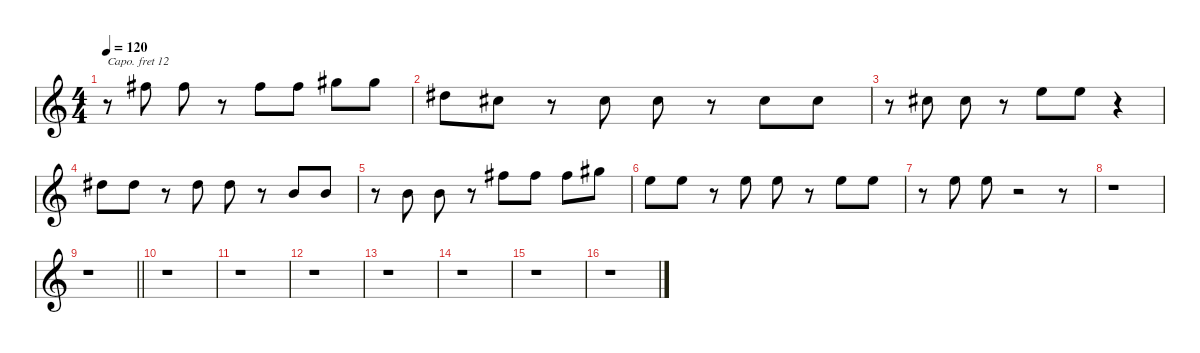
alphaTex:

\defaultSystemsLayout 4
\hideDynamics
\bracketExtendMode nobrackets
\singleTrackTrackNamePolicy hidden
\multiTrackTrackNamePolicy hidden
\firstSystemTrackNameMode fullname
\firstSystemTrackNameOrientation horizontal
\otherSystemsTrackNameOrientation horizontal
\track ("Synth 1/2" "pad.synth.") {instrument pad7halo}
\staff {score}
\capo 12
\tuning (Eb4 B3 Gb3 B2 Gb2 B1)
\ts (4 4)
\tempo 120
\clef g2
\ks c
r.8{dy f beam Down} 3.1{acc #}.8{beam Down} 3.1{acc #}.8{beam Down} r.8{beam Down} 3.1{acc #}.8{beam Down} 3.1{acc #}.8{beam Down} 5.1{acc #}.8{beam Down} 5.1{acc #}.8{beam Down} |
0.1{acc #}.8{beam Down} 2.2{acc #}.8{beam Down} r.8{beam Down} 2.2{acc #}.8{beam Down} 2.2{acc #}.8{beam Down} r.8{beam Down} 2.2{acc #}.8{beam Down} 2.2{acc #}.8{beam Down} |
r.8{beam Down} 2.2{acc #}.8{beam Down} 2.2{acc #}.8{beam Down} r.8{beam Down} 1.1.8{beam Down} 1.1.8{beam Down} r.4{beam Down} |
0.1{acc #}.8{beam Down} 0.1{acc #}.8{beam Down} r.8{beam Down} 0.1{acc #}.8{beam Down} 0.1{acc #}.8{beam Down} r.8{beam Down} 0.2.8{beam Up} 0.2.8{beam Up} |
r.8{beam Down} 0.2.8{beam Down} 0.2.8{beam Down} r.8{beam Down} 3.1{acc #}.8{beam Down} 3.1{acc #}.8{beam Down} 3.1{acc #}.8{beam Down} 5.1{acc #}.8{beam Down} |
5.2.8{beam Down} 5.2.8{beam Down} r.8{beam Down} 5.2.8{beam Down} 5.2.8{beam Down} r.8{beam Down} 5.2.8{beam Down} 5.2.8{beam Down} |
r.8{beam Down} 5.2.8{beam Down} 5.2.8{beam Down} r.2{beam Down} r.8{beam Down} |
r.1{beam Down} |
\barLineRight lightlight
r.1{beam Down} |
r.1{beam Down} |
r.1{beam Down} |
r.1{beam Down} |
r.1{beam Down} |
r.1{beam Down} |
r.1{beam Down} |
r.1{beam Down}
